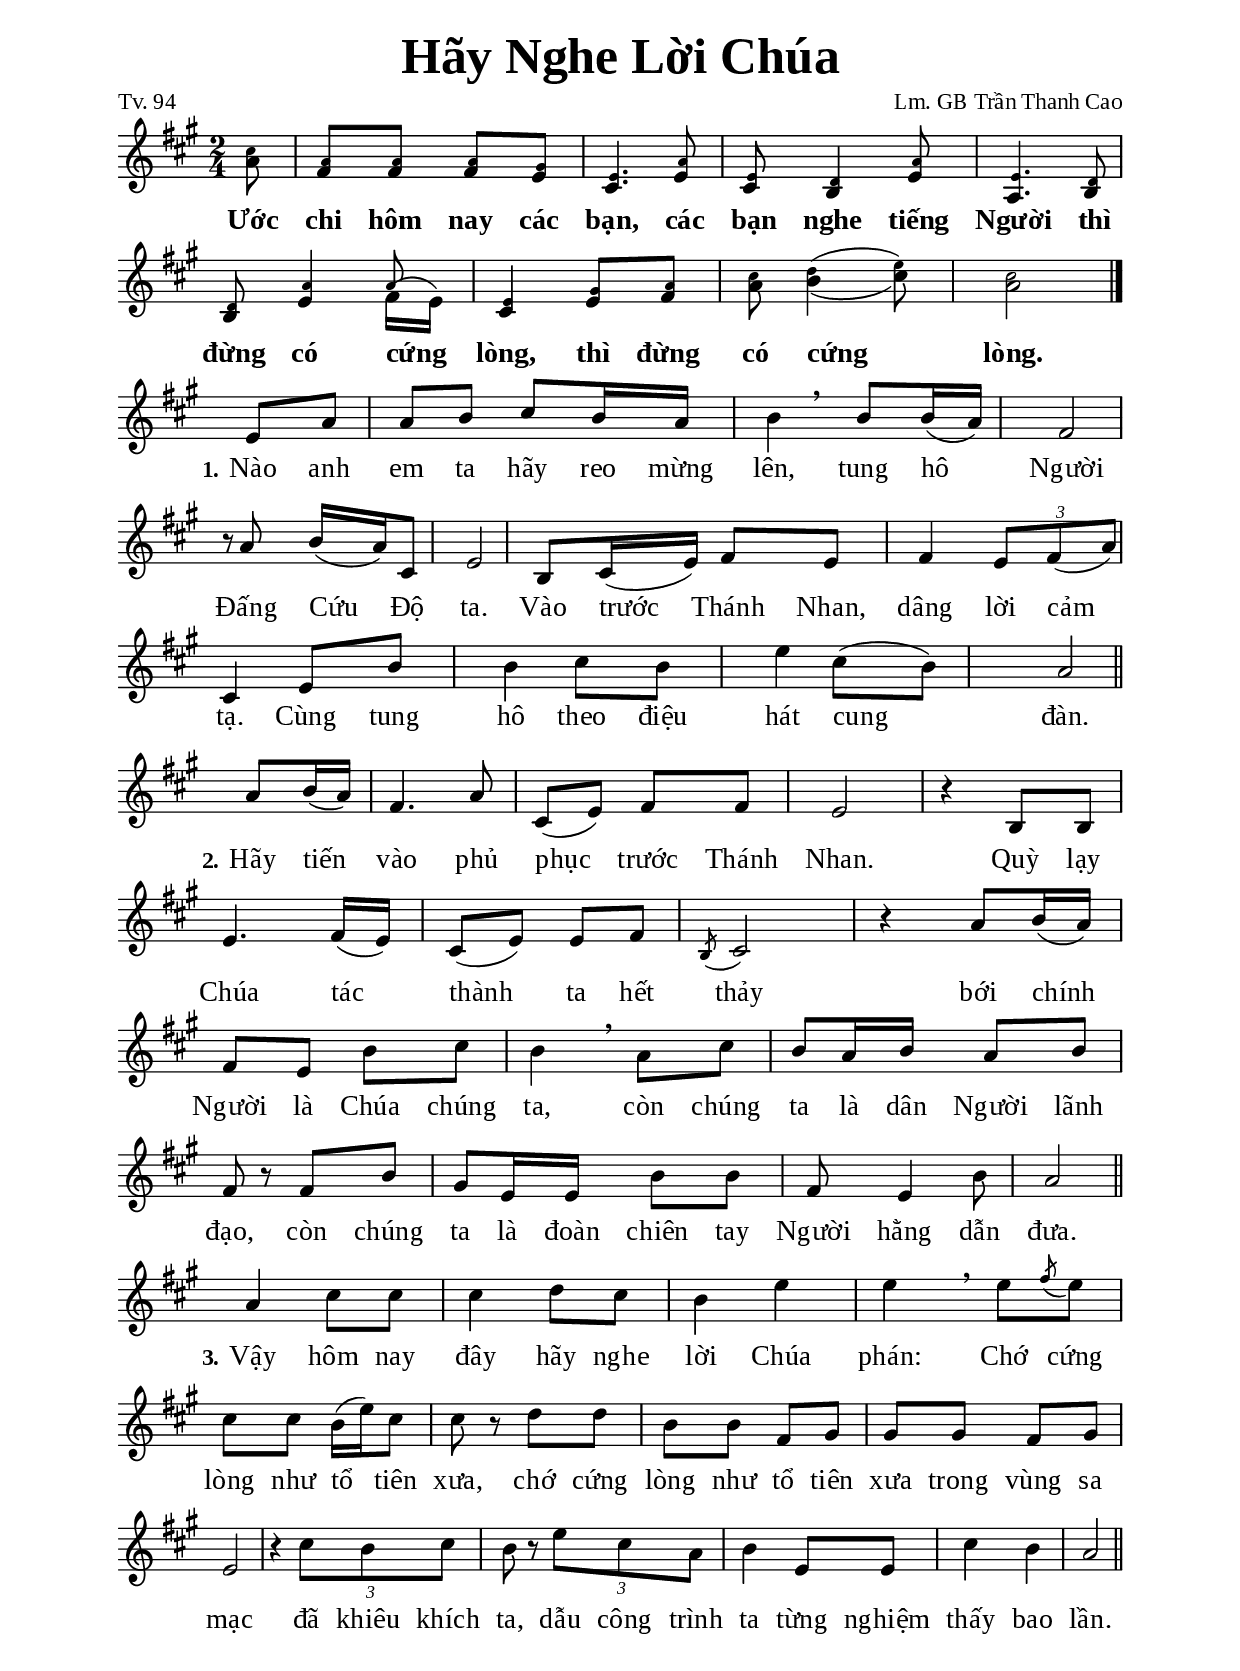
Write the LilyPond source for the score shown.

% Cài đặt chung
\version "2.22.1"
\include "english.ly"

\header {
  title = \markup { \fontsize #3 "Hãy Nghe Lời Chúa" }
  poet = "Tv. 94"
  composer = "Lm. GB Trần Thanh Cao"
  %arranger = " "
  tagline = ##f
}

% Nhạc điệp khúc
nhacDiepKhucSop = \relative c'' {
  \partial 8 a8 |
  fs fs fs e |
  cs4. e8 |
  cs b4 e8 |
  a,4. b8 |
  b e4 fs16 ^(e) |
  cs4 e8 fs |
  a b4 _(cs8) |
  a2 \bar "|."
}

nhacDiepKhucBas = \relative c'' {
  \partial 8 cs8 |
  a a a gs |
  e4. a8 |
  e d4 a'8 |
  e4. d8 |
  d a'4 a8 |
  e4 gs8 a |
  cs8 d4 ^(e8) |
  cs2
}

% Nhạc phiên khúc
nhacPhienKhucMot = \relative c' {
  \partial 4 e8 a |
  a b
  \stemUp
  cs b16 a |
  \stemNeutral
  b4 \breathe b8 b16 (a) |
  fs2 |
  r8 a b16 (a) cs,8 |
  e2 |
  b8 cs16 (e) fs8 e |
  fs4 \tuplet 3/2 { e8 fs (a) } |
  cs,4 e8 b' |
  b4 cs8 b |
  e4 cs8 (b) |
  a2 \bar "||"
}

nhacPhienKhucHai = \relative c'' {
  \partial 4 a8 b16 (a) |
  fs4. a8 |
  cs,8 (e) fs fs |
  e2 |
  r4 b8 b |
  e4. fs16 (e) |
  cs8 (e) e fs |
  \acciaccatura b,8 cs2 |
  r4 a'8 b16 (a) |
  fs8 e b' cs |
  b4 \breathe a8 cs |
  b a16 b a8 b |
  fs r fs b |
  gs e16 e b'8 b |
  fs e4 b'8 |
  a2 \bar "||"
}

nhacPhienKhucBa = \relative c'' {
  a4 cs8 cs |
  cs4 d8 cs |
  b4 e |
  e \breathe e8 \acciaccatura fs e |
  cs cs b16 (e) cs8 |
  cs r d d |
  b b fs gs |
  gs gs fs gs |
  e2 |
  r4 \tuplet 3/2 { cs'8 b cs } |
  b r \tuplet 3/2 { e cs a } |
  b4 e,8 e |
  cs'4 b |
  a2 \bar "||"
}

% Lời điệp khúc
loiDiepKhuc = \lyricmode {
  Ước chi hôm nay các bạn, các bạn nghe tiếng Người
  thì đừng có cứng lòng,
  thì đừng có cứng lòng.
}

% Lời phiên khúc
loiPhienKhucMot = \lyricmode {
  \set stanza = #"1."
  Nào anh em ta hãy reo mừng lên,
  tung hô Người Đấng Cứu Độ ta.
  Vào trước Thánh Nhan, dâng lời cảm tạ.
  Cùng tung hô theo điệu hát cung đàn.
}

loiPhienKhucHai = \lyricmode {
  \set stanza = #"2."
  Hãy tiến vào phủ phục trước Thánh Nhan.
  Quỳ lạy Chúa tác thành ta hết thảy
  bới chính Người là Chúa chúng ta,
  còn chúng ta là dân Người lãnh đạo,
  còn chúng ta là đoàn chiên tay Người hằng dẫn đưa.
}

loiPhienKhucBa = \lyricmode {
  \set stanza = #"3."
  Vậy hôm nay đây hãy nghe lời Chúa phán:
  Chớ cứng lòng như tổ tiên xưa,
  chớ cứng lòng như tổ tiên xưa trong vùng sa mạc
  đã khiêu khích ta, dẫu công trình ta
  từng nghiệm thấy bao lần.
}


% Dàn trang
\paper {
  #(set-paper-size "a4")
  top-margin = 10\mm
  bottom-margin = 10\mm
  left-margin = 20\mm
  right-margin = 20\mm
  indent = #0
  #(define fonts
    (make-pango-font-tree
      "Liberation Serif"
      "Liberation Serif"
      "Liberation Serif"
      (/ 20 20)))
  page-count = #1
  system-system-spacing = #'((basic-distance . 12)
                             (minimum-distance . 12)
                             (padding . 1))
  score-system-spacing = #'((basic-distance . 12)
                             (minimum-distance . 12)
                             (padding . 1))
}

% Thiết lập tông và nhịp
TongNhip = { \key a \major \time 2/4 }

% Đổi kích thước nốt cho bè phụ
notBePhu =
#(define-music-function (font-size music) (number? ly:music?)
   (for-some-music
     (lambda (m)
       (if (music-is-of-type? m 'rhythmic-event)
           (begin
             (set! (ly:music-property m 'tweaks)
                   (cons `(font-size . ,font-size)
                         (ly:music-property m 'tweaks)))
             #t)
           #f))
     music)
   music)

\score {
  \new ChoirStaff <<
    \new Staff = diepKhuc \with {
        \consists "Merge_rests_engraver"
        %\magnifyStaff #(magstep +1)
        printPartCombineTexts = ##f
      }
      <<
      \new Voice \TongNhip \partCombine 
        \notBePhu -3 { \nhacDiepKhucBas }
        \nhacDiepKhucSop
      \new NullVoice = nhacThamChieu \nhacDiepKhucSop
      \new Lyrics \with {
          \override VerticalAxisGroup.
            nonstaff-relatedstaff-spacing.padding = #1
          \override VerticalAxisGroup.
            nonstaff-unrelatedstaff-spacing.padding = #1
        }
        \lyricsto nhacThamChieu \loiDiepKhuc
      >>
  >>
  \layout {
    \override Lyrics.LyricText.font-series = #'bold
    \override Lyrics.LyricText.font-size = #+2
    \override Lyrics.LyricSpace.minimum-distance = #2.5
    \override Score.BarNumber.break-visibility = ##(#f #f #f)
    \override Score.SpacingSpanner.uniform-stretching = ##t
  }
}

\score {
  \new ChoirStaff <<
    \new Staff = phienKhuc \with {
        %\magnifyStaff #(magstep +1)
      }
      <<
      \new Voice = beSop {
        \key a \major \time 2/4 \nhacPhienKhucMot
      }
    >>
    \new Lyrics \lyricsto beSop \loiPhienKhucMot
  >>
  \layout {
    \override Staff.TimeSignature.transparent = ##t
    \override Lyrics.LyricText.font-size = #+2
    \override Lyrics.LyricSpace.minimum-distance = #3
    \override Score.BarNumber.break-visibility = ##(#f #f #f)
    \override Score.SpacingSpanner.uniform-stretching = ##t
    \override Score.SpacingSpanner packed-spacing = ##t
  } 
}

\score {
  \new ChoirStaff <<
    \new Staff = phienKhuc \with {
        %\magnifyStaff #(magstep +1)
      }
      <<
      \new Voice = beSop {
        \key a \major \time 2/4 \nhacPhienKhucHai
      }
    >>
    \new Lyrics \with {
          \override VerticalAxisGroup.
            nonstaff-relatedstaff-spacing.padding = #1
          \override VerticalAxisGroup.
            nonstaff-unrelatedstaff-spacing.padding = #1
        }
        \lyricsto beSop \loiPhienKhucHai
  >>
  \layout {
    \override Staff.TimeSignature.transparent = ##t
    \override Lyrics.LyricText.font-size = #+2
    \override Lyrics.LyricSpace.minimum-distance = #2.5
    \override Score.BarNumber.break-visibility = ##(#f #f #f)
    \override Score.SpacingSpanner.uniform-stretching = ##t
  } 
}

\score {
  \new ChoirStaff <<
    \new Staff = phienKhuc \with {
        %\magnifyStaff #(magstep +1)
      }
      <<
      \new Voice = beSop {
        \key a \major \time 2/4 \nhacPhienKhucBa
      }
    >>
    \new Lyrics \with {
          \override VerticalAxisGroup.
            nonstaff-relatedstaff-spacing.padding = #1
          \override VerticalAxisGroup.
            nonstaff-unrelatedstaff-spacing.padding = #1
        }
        \lyricsto beSop \loiPhienKhucBa
  >>
  \layout {
    \override Staff.TimeSignature.transparent = ##t
    \override Lyrics.LyricText.font-size = #+2
    \override Lyrics.LyricSpace.minimum-distance = #1.5
    \override Score.BarNumber.break-visibility = ##(#f #f #f)
    \override Score.SpacingSpanner.uniform-stretching = ##t
  } 
}
